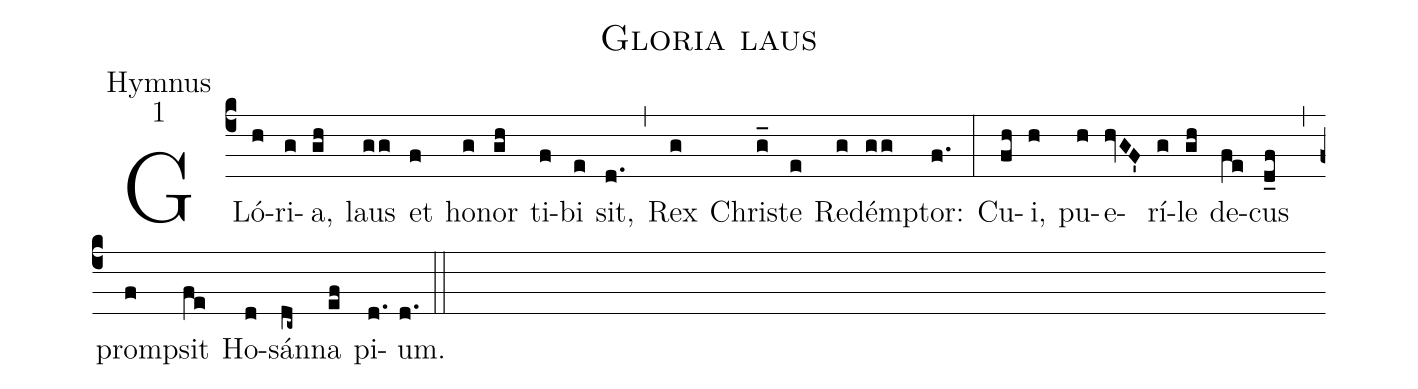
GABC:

name:Gloria laus;
office-part:Hymnus;
mode:1;
%%
(c4) GLó(h)ri(g)a,(gh) laus(gg) et(f) ho(g)nor(gh) ti(f)bi(e) sit,(d.) (,) Rex(g) Chri(g_)ste(e) Re(g)démp(gg)tor:(f.) (:) Cu(fh)i,(h) pu(h)e(hvGF')rí(g)le(gh) de(fe)cus(d_f) (,) promp(f)sit(fe) Ho(d)sán(dc~)na(ef) pi(d.)um.(d.) (::)
